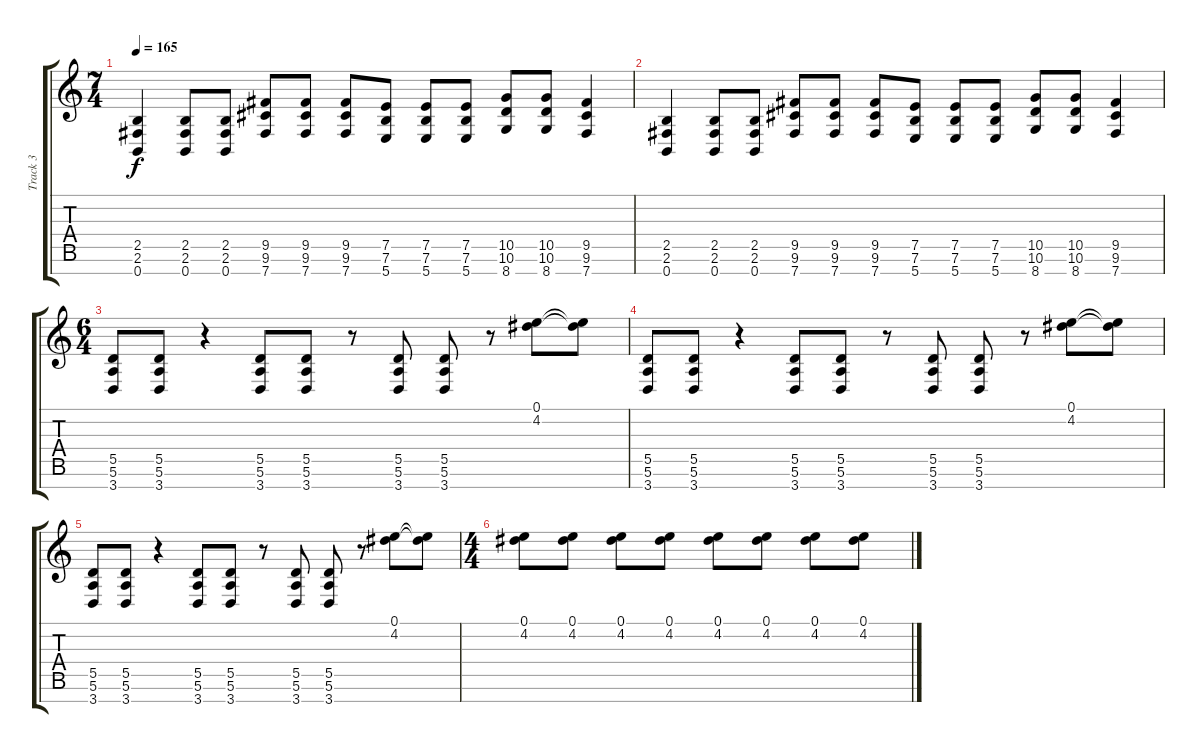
\track ("Track 3" "Track 3") {instrument overdrivenguitar}
\staff {score tabs}
\tuning (E4 B3 G3 D3 A2 E2 B1) {hide}
\ts (7 4)
\tempo 165
\clef g2
\ks c
(2.5 2.6 0.7).4{dy f} (2.5 2.6 0.7).8 (2.5 2.6 0.7).8 (9.5 9.6 7.7).8 (9.5 9.6 7.7).8 (9.5 9.6 7.7).8 (7.5 7.6 5.7).8 (7.5 7.6 5.7).8 (7.5 7.6 5.7).8 (10.5 10.6 8.7).8 (10.5 10.6 8.7).8 (9.5 9.6 7.7).4 |
(2.5 2.6 0.7).4 (2.5 2.6 0.7).8 (2.5 2.6 0.7).8 (9.5 9.6 7.7).8 (9.5 9.6 7.7).8 (9.5 9.6 7.7).8 (7.5 7.6 5.7).8 (7.5 7.6 5.7).8 (7.5 7.6 5.7).8 (10.5 10.6 8.7).8 (10.5 10.6 8.7).8 (9.5 9.6 7.7).4 |
\ts (6 4)
(5.5 5.6 3.7).8 (5.5 5.6 3.7).8 r.4 (5.5 5.6 3.7).8 (5.5 5.6 3.7).8 r.8 (5.5 5.6 3.7).8 (5.5 5.6 3.7).8 r.8 (0.1 4.2).8 (0.1{t} 4.2{t}).8 |
(5.5 5.6 3.7).8 (5.5 5.6 3.7).8 r.4 (5.5 5.6 3.7).8 (5.5 5.6 3.7).8 r.8 (5.5 5.6 3.7).8 (5.5 5.6 3.7).8 r.8 (0.1 4.2).8 (0.1{t} 4.2{t}).8 |
(5.5 5.6 3.7).8 (5.5 5.6 3.7).8 r.4 (5.5 5.6 3.7).8 (5.5 5.6 3.7).8 r.8 (5.5 5.6 3.7).8 (5.5 5.6 3.7).8 r.8 (0.1 4.2).8 (0.1{t} 4.2{t}).8 |
\ts (4 4)
(0.1 4.2).8 (0.1 4.2).8 (0.1 4.2).8 (0.1 4.2).8 (0.1 4.2).8 (0.1 4.2).8 (0.1 4.2).8 (0.1 4.2).8
